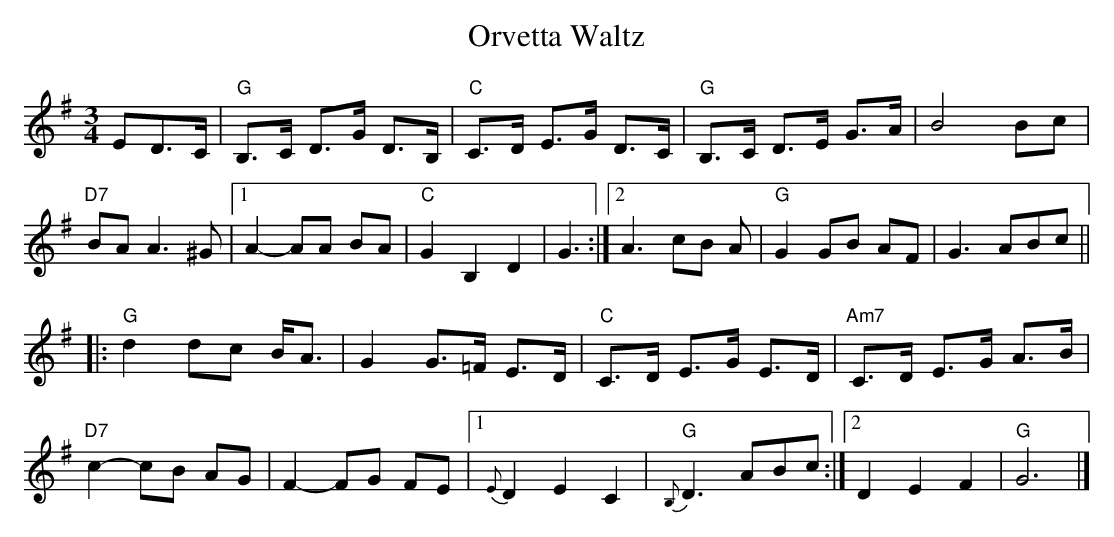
X:1
T:Orvetta Waltz
L:1/8
M:3/4
K:G
ED>C|"G"B,>C D>G D>B,|"C"C>D E>G D>C|"G"B,>C D>E G>A|B4Bc|
"D7"BAA3^G|1A2-AA BA|"C"G2B,2D2|G3:|2A2>c2B A|"G"G2GB AF|G3 ABc||
|:"G"d2 dc B<A|G2G>=F E>D|"C"C>D E>G E>D|"Am7"C>D E>G A>B|
"D7"c2-cB AG|F2-FG FE|1{E}D2E2C2|"G"{B,}D3ABc:|2D2E2F2|"G"G6|]
